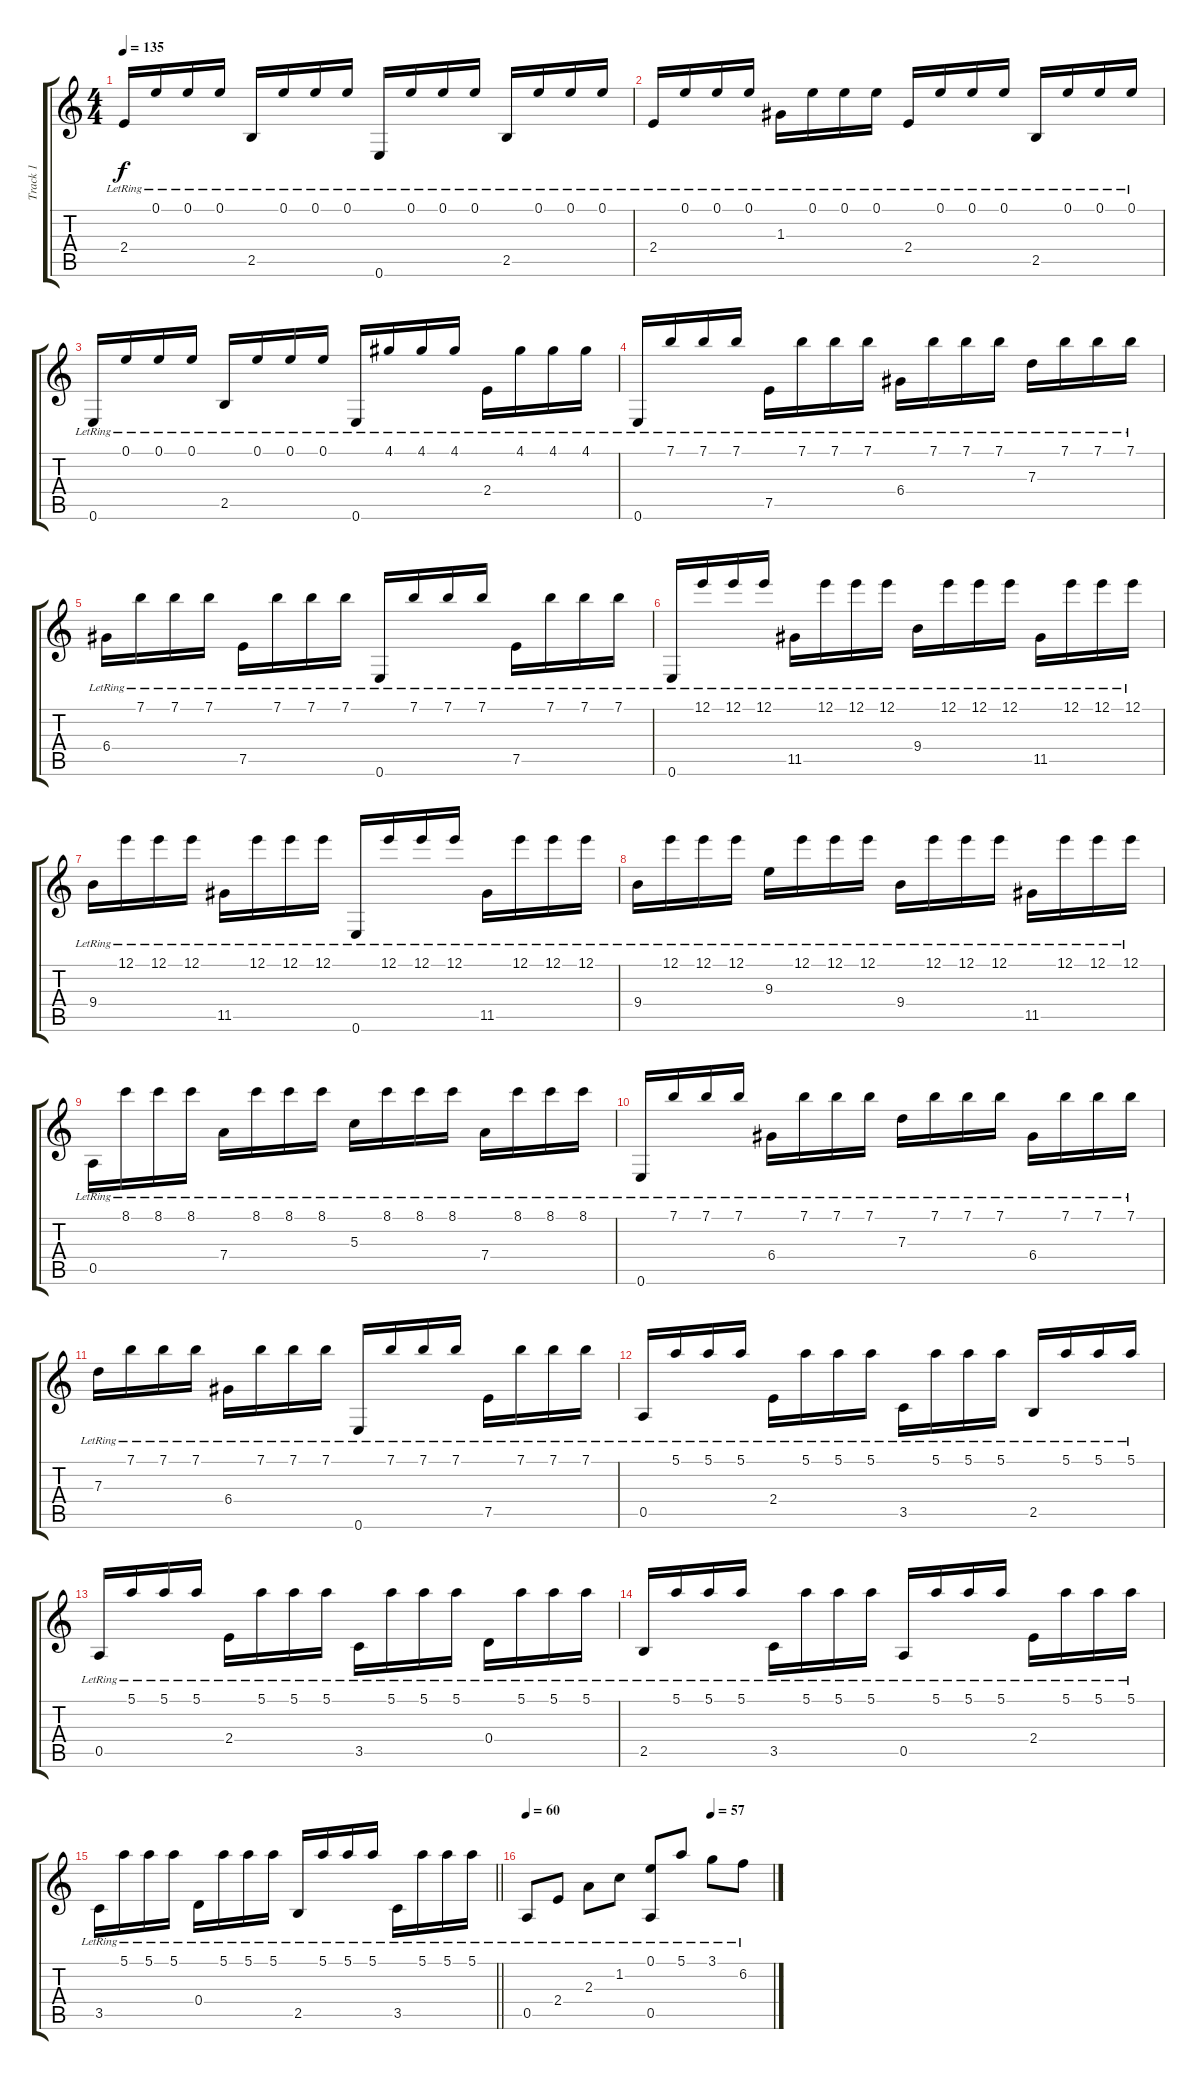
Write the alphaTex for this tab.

\track ("Track 1" "Track 1") {instrument acousticguitarnylon}
\staff {score tabs}
\tuning (E4 B3 G3 D3 A2 E2) {hide}
\ts (4 4)
\tempo 135
\clef g2
\ks aminor
2.4{lr}.16{dy f} 0.1{lr}.16 0.1{lr}.16 0.1{lr}.16 2.5{lr}.16 0.1{lr}.16 0.1{lr}.16 0.1{lr}.16 0.6{lr}.16 0.1{lr}.16 0.1{lr}.16 0.1{lr}.16 2.5{lr}.16 0.1{lr}.16 0.1{lr}.16 0.1{lr}.16 |
2.4{lr}.16 0.1{lr}.16 0.1{lr}.16 0.1{lr}.16 1.3{lr}.16 0.1{lr}.16 0.1{lr}.16 0.1{lr}.16 2.4{lr}.16 0.1{lr}.16 0.1{lr}.16 0.1{lr}.16 2.5{lr}.16 0.1{lr}.16 0.1{lr}.16 0.1{lr}.16 |
0.6{lr}.16 0.1{lr}.16 0.1{lr}.16 0.1{lr}.16 2.5{lr}.16 0.1{lr}.16 0.1{lr}.16 0.1{lr}.16 0.6{lr}.16 4.1{lr}.16 4.1{lr}.16 4.1{lr}.16 2.4{lr}.16 4.1{lr}.16 4.1{lr}.16 4.1{lr}.16 |
0.6{lr}.16 7.1{lr}.16 7.1{lr}.16 7.1{lr}.16 7.5{lr}.16 7.1{lr}.16 7.1{lr}.16 7.1{lr}.16 6.4{lr}.16 7.1{lr}.16 7.1{lr}.16 7.1{lr}.16 7.3{lr}.16 7.1{lr}.16 7.1{lr}.16 7.1{lr}.16 |
6.4{lr}.16 7.1{lr}.16 7.1{lr}.16 7.1{lr}.16 7.5{lr}.16 7.1{lr}.16 7.1{lr}.16 7.1{lr}.16 0.6{lr}.16 7.1{lr}.16 7.1{lr}.16 7.1{lr}.16 7.5{lr}.16 7.1{lr}.16 7.1{lr}.16 7.1{lr}.16 |
0.6{lr}.16 12.1{lr}.16 12.1{lr}.16 12.1{lr}.16 11.5{lr}.16 12.1{lr}.16 12.1{lr}.16 12.1{lr}.16 9.4{lr}.16 12.1{lr}.16 12.1{lr}.16 12.1{lr}.16 11.5{lr}.16 12.1{lr}.16 12.1{lr}.16 12.1{lr}.16 |
9.4{lr}.16 12.1{lr}.16 12.1{lr}.16 12.1{lr}.16 11.5{lr}.16 12.1{lr}.16 12.1{lr}.16 12.1{lr}.16 0.6{lr}.16 12.1{lr}.16 12.1{lr}.16 12.1{lr}.16 11.5{lr}.16 12.1{lr}.16 12.1{lr}.16 12.1{lr}.16 |
9.4{lr}.16 12.1{lr}.16 12.1{lr}.16 12.1{lr}.16 9.3{lr}.16 12.1{lr}.16 12.1{lr}.16 12.1{lr}.16 9.4{lr}.16 12.1{lr}.16 12.1{lr}.16 12.1{lr}.16 11.5{lr}.16 12.1{lr}.16 12.1{lr}.16 12.1{lr}.16 |
0.5{lr}.16 8.1{lr}.16 8.1{lr}.16 8.1{lr}.16 7.4{lr}.16 8.1{lr}.16 8.1{lr}.16 8.1{lr}.16 5.3{lr}.16 8.1{lr}.16 8.1{lr}.16 8.1{lr}.16 7.4{lr}.16 8.1{lr}.16 8.1{lr}.16 8.1{lr}.16 |
0.6{lr}.16 7.1{lr}.16 7.1{lr}.16 7.1{lr}.16 6.4{lr}.16 7.1{lr}.16 7.1{lr}.16 7.1{lr}.16 7.3{lr}.16 7.1{lr}.16 7.1{lr}.16 7.1{lr}.16 6.4{lr}.16 7.1{lr}.16 7.1{lr}.16 7.1{lr}.16 |
7.3{lr}.16 7.1{lr}.16 7.1{lr}.16 7.1{lr}.16 6.4{lr}.16 7.1{lr}.16 7.1{lr}.16 7.1{lr}.16 0.6{lr}.16 7.1{lr}.16 7.1{lr}.16 7.1{lr}.16 7.5{lr}.16 7.1{lr}.16 7.1{lr}.16 7.1{lr}.16 |
0.5{lr}.16 5.1{lr}.16 5.1{lr}.16 5.1{lr}.16 2.4{lr}.16 5.1{lr}.16 5.1{lr}.16 5.1{lr}.16 3.5{lr}.16 5.1{lr}.16 5.1{lr}.16 5.1{lr}.16 2.5{lr}.16 5.1{lr}.16 5.1{lr}.16 5.1{lr}.16 |
0.5{lr}.16 5.1{lr}.16 5.1{lr}.16 5.1{lr}.16 2.4{lr}.16 5.1{lr}.16 5.1{lr}.16 5.1{lr}.16 3.5{lr}.16 5.1{lr}.16 5.1{lr}.16 5.1{lr}.16 0.4{lr}.16 5.1{lr}.16 5.1{lr}.16 5.1{lr}.16 |
2.5{lr}.16 5.1{lr}.16 5.1{lr}.16 5.1{lr}.16 3.5{lr}.16 5.1{lr}.16 5.1{lr}.16 5.1{lr}.16 0.5{lr}.16 5.1{lr}.16 5.1{lr}.16 5.1{lr}.16 2.4{lr}.16 5.1{lr}.16 5.1{lr}.16 5.1{lr}.16 |
\barLineRight lightlight
3.5{lr}.16 5.1{lr}.16 5.1{lr}.16 5.1{lr}.16 0.4{lr}.16 5.1{lr}.16 5.1{lr}.16 5.1{lr}.16 2.5{lr}.16 5.1{lr}.16 5.1{lr}.16 5.1{lr}.16 3.5{lr}.16 5.1{lr}.16 5.1{lr}.16 5.1{lr}.16 |
\tempo 60
\tempo (57 0.75)
0.5{lr}.8 2.4{lr}.8 2.3{lr}.8 1.2{lr}.8 (0.1{lr} 0.5{lr}).8 5.1{lr}.8 3.1{lr}.8 6.2{lr}.8
